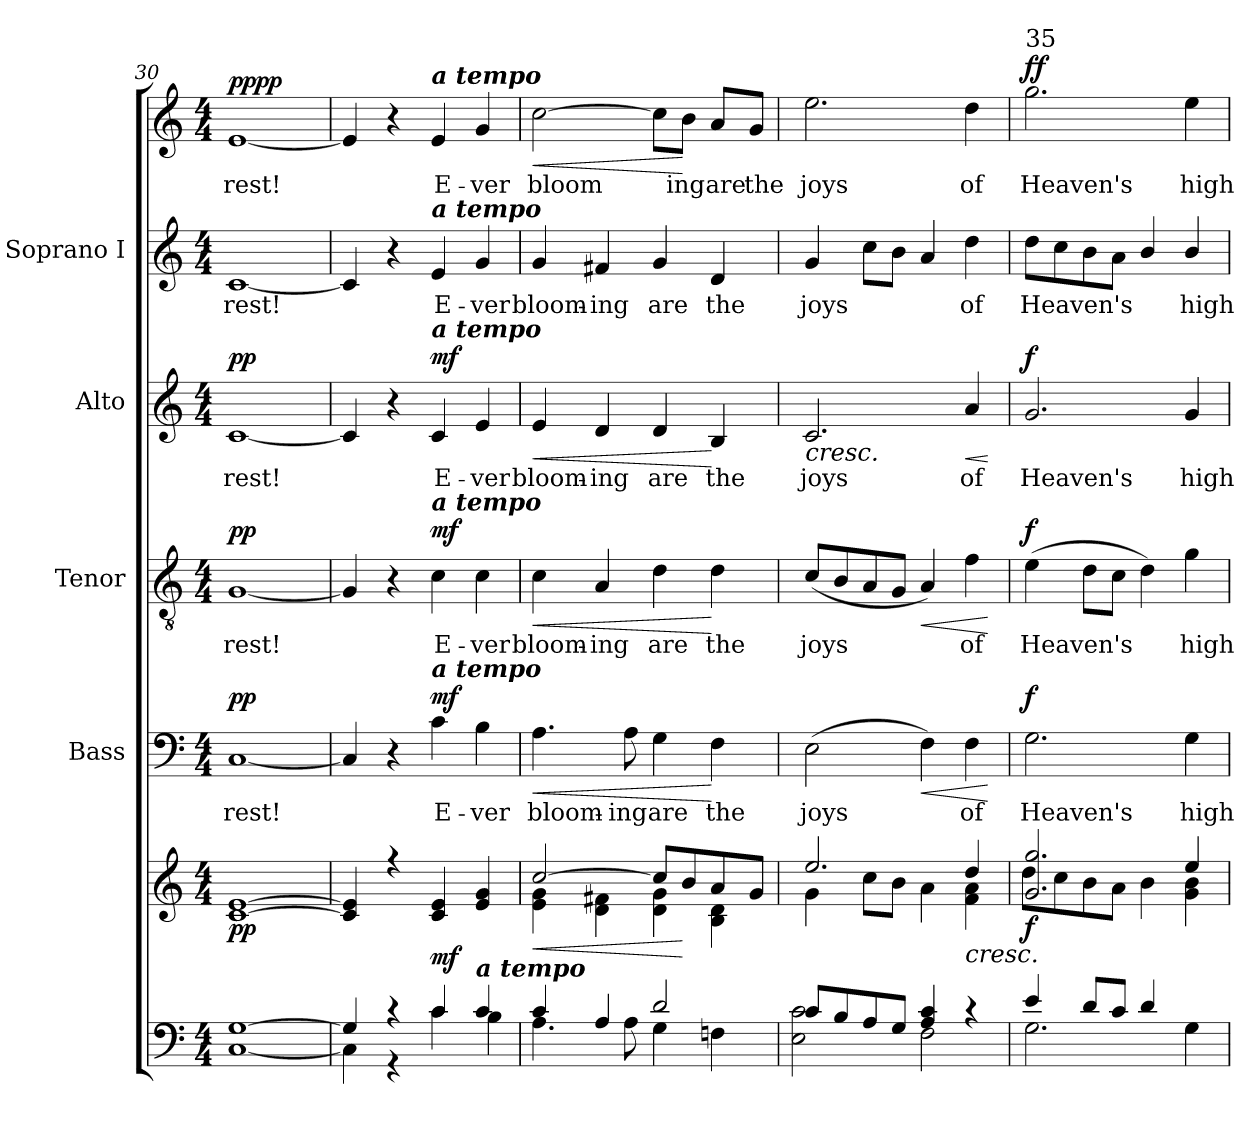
**kern	**kern	**dynam	**kern	**text	**dynam	**kern	**text	**dynam	**kern	**text	**dynam	**kern	**text	**kern	**text	**dynam
*part5	*part5	*part5	*part4	*part4	*part4	*part3	*part3	*part3	*part2	*part2	*part2	*part1	*part1	*part1	*part1	*part1
*staff7	*staff6	*staff6/7	*staff5	*staff5	*staff5	*staff4	*staff4	*staff4	*staff3	*staff3	*staff3	*staff2	*staff2	*staff1	*staff1	*staff1/2
*	*	*	*I"Bass	*	*	*I"Tenor	*	*	*I"Alto	*	*	*I"Soprano I	*	*	*	*
*	*	*	*I'B	*	*	*I'T	*	*	*I'A	*	*	*I'S	*	*	*	*
*clefF4	*clefG2	*	*clefF4	*	*	*clefGv2	*	*	*clefG2	*	*	*clefG2	*	*clefG2	*	*
*k[]	*k[]	*	*k[]	*	*	*k[]	*	*	*k[]	*	*	*k[]	*	*k[]	*	*
*C:	*C:	*	*C:	*	*	*C:	*	*	*C:	*	*	*C:	*	*C:	*	*
*M4/4	*M4/4	*	*M4/4	*	*	*M4/4	*	*	*M4/4	*	*	*M4/4	*	*M4/4	*	*
=30	=30	=30	=30	=30	=30	=30	=30	=30	=30	=30	=30	=30	=30	=30	=30	=30
*^	*^	*	*	*	*	*	*	*	*	*	*	*	*	*	*	*
!	!	!	!	!LO:DY:b	!	!LO:LY:b	!LO:DY:b	!	!LO:LY:b	!LO:DY:b	!	!LO:LY:b	!LO:DY:b	!	!LO:LY:b	!	!LO:LY:b	!LO:DY:b=2
!	!	!	!	!	!	!	!	!	!	!	!	!	!	!	!	!	!	!LO:DY:n=1:b
[>1G	[<1C	[1c [1e	1ryy	pp	[1C	rest!	pp	[1G	rest!	pp	[1c	rest!	pp	[1c	rest!	[1e	rest!	pp pp
=31	=31	=31	=31	=31	=31	=31	=31	=31	=31	=31	=31	=31	=31	=31	=31	=31	=31	=31
4G/]	4C\]	4c/] 4e/]	1ryy	.	4C/]	.	.	4G/]	.	.	4c/]	.	.	4c/]	.	4e/]	.	.
4r	4r	4r	.	.	4r	.	.	4r	.	.	4r	.	.	4r	.	4r	.	.
!	!	!	!	!	!	!	!	!	!	!	!	!	!	!	!	!LO:TX:a:Bi:t=a tempo	!	!
!	!	!	!	!	!	!	!	!	!	!	!	!	!	!LO:TX:a:Bi:t=a tempo	!	!	!	!
!	!	!	!	!	!	!	!	!	!	!	!LO:TX:a:Bi:t=a tempo	!	!	!	!	!	!	!
!	!	!	!	!	!	!	!	!LO:TX:a:Bi:t=a tempo	!	!	!	!	!	!	!	!	!	!
!	!	!	!	!	!LO:TX:a:Bi:t=a tempo	!	!	!	!	!	!	!	!	!	!	!	!	!
!	!	!	!	!LO:DY:b	!	!LO:LY:b	!LO:DY:b	!	!LO:LY:b	!LO:DY:b	!	!LO:LY:b	!LO:DY:b	!	!LO:LY:b	!	!LO:LY:b	!LO:DY:b=2
!	!	!	!	!	!	!	!	!	!	!	!	!	!	!	!	!	!	!LO:DY:n=1:b
4c/	4c\	4c/ 4e/	.	mf	4c\	E-	mf	4c\	E-	mf	4c/	E-	mf	4e/	E-	4e/	E-	mf mf
!	!	!LO:TX:b:Bi:t=a tempo	!	!	!	!	!	!	!	!	!	!	!	!	!	!	!	!
!	!	!	!	!	!	!LO:LY:b	!	!	!LO:LY:b	!	!	!LO:LY:b	!	!	!LO:LY:b	!	!LO:LY:b	!
4c/	4B\	4e/ 4g/	.	.	4B\	-ver	.	4c\	-ver	.	4e/	-ver	.	4g/	-ver	4g/	-ver	.
!!LO:LB:g=z
=32	=32	=32	=32	=32	=32	=32	=32	=32	=32	=32	=32	=32	=32	=32	=32	=32	=32	=32
!	!	!	!	!LO:HP:b	!	!LO:LY:b	!LO:HP:b	!	!LO:LY:b	!LO:HP:b	!	!LO:LY:b	!LO:HP:b	!	!LO:LY:b	!	!LO:LY:b	!LO:HP:b
4c/	4.A\	[>2cc/	4e\ 4g\	<	4.A\	bloom-	<	4c\	bloom-	<	4e/	bloom-	<	4g/	bloom-	[2cc\	bloom­	<
!	!	!	!	!	!	!	!	!	!LO:LY:b	!	!	!LO:LY:b	!	!	!LO:LY:b	!	!	!
4A/	.	.	4d\ 4f#X\	.	.	.	.	4A/	-ing	.	4d/	-ing	.	4f#X/	-ing	.	.	.
!	!	!	!	!	!	!LO:LY:b	!	!	!	!	!	!	!	!	!	!	!	!
.	8A\	.	.	.	8A\	-ing	.	.	.	.	.	.	.	.	.	.	.	.
!	!	!	!	!	!	!LO:LY:b	!	!	!LO:LY:b	!	!	!LO:LY:b	!	!	!LO:LY:b	!	!	!
2d/	4G\	8cc/L]	4d\ 4g\	.	4G\	are	.	4d\	are	.	4d/	are	.	4g/	are	8cc\L]	.	.
!	!	!	!	!	!	!	!	!	!	!	!	!	!	!	!	!	!LO:LY:b	!
.	.	8b/	.	[	.	.	.	.	.	.	.	.	.	.	.	8b\J	ing	[
!	!	!	!	!	!	!LO:LY:b	!	!	!LO:LY:b	!	!	!LO:LY:b	!	!	!LO:LY:b	!	!LO:LY:b	!
.	4Fni\	8a/	4B\ 4d\	.	4F\	the	[	4d\	the	[	4B/	the	[	4d/	the	8a/L	are	.
!	!	!	!	!	!	!	!	!	!	!	!	!	!	!	!	!	!LO:LY:b	!
.	.	8g/J	.	.	.	.	.	.	.	.	.	.	.	.	.	8g/J	the	.
=33	=33	=33	=33	=33	=33	=33	=33	=33	=33	=33	=33	=33	=33	=33	=33	=33	=33	=33
!	!	!	!	!	!	!LO:LY:b	!	!	!LO:LY:b	!	!	!LO:LY:b	!LO:HP:b	!	!LO:LY:b	!	!LO:LY:b	!
8c/L	2E\ 2c\	2.ee/	4g\	.	(>2E\	joys	.	(<8c/L	joys	.	2.c/	joys	<	4g/	joys	2.ee\	joys	.
8B/	.	.	.	.	.	.	.	8B/	.	.	.	.	.	.	.	.	.	.
8A/	.	.	8cc\L	.	.	.	.	8A/	.	.	.	.	.	8cc\L	.	.	.	.
8G/J	.	.	8b\J	.	.	.	.	8G/J	.	.	.	.	.	8b\J	.	.	.	.
!	!	!	!	!	!	!	!LO:HP:b	!	!	!LO:HP:b	!	!	!	!	!	!	!	!
4A/ 4c/	2F\	.	4a\	.	4F\)	.	<	4A/)	.	<	.	.	.	4a/	.	.	.	.
!	!	!	!	!LO:HP:b	!	!LO:LY:b	!	!	!LO:LY:b	!	!	!LO:LY:b	!LO:HP:b	!	!LO:LY:b	!	!LO:LY:b	!
4rc	.	4dd/	4f\ 4a\	<	4F\	of	.	4f\	of	.	4a/	of	<	4dd\	of	4dd\	of	.
*v	*v	*	*	*	*	*	*	*	*	*	*	*	*	*	*	*	*	*
*	*v	*v	*	*	*	*	*	*	*	*	*	*	*	*	*	*	*
.	.	.	.	.	[	.	.	[	.	.	[	.	.	.	.	.
=34	=34	=34	=34	=34	=34	=34	=34	=34	=34	=34	=34	=34	=34	=34	=34	=34
*^	*^	*	*	*	*	*	*	*	*	*	*	*	*	*	*	*
!	!	!	!	!	!	!	!	!	!	!	!	!	!	!	!	!LO:TX:a:t=35	!	!
!	!	!	!	!LO:DY:b	!	!LO:LY:b	!LO:DY:b	!	!LO:LY:b	!LO:DY:b	!	!LO:LY:b	!LO:DY:b	!	!LO:LY:b	!	!LO:LY:b	!LO:DY:b=2
!	!	!	!	!	!	!	!	!	!	!	!	!	!	!	!	!	!	!LO:DY:n=1:b
4e/	2.G\	2.g/ 2.gg/	8dd\L	f	2.G\	Heaven's	f	(>4e\	Heaven's	f	2.g/	Heaven's	f	8dd\L	Heaven's	2.gg\	Heaven's	f f
.	.	.	8cc\	.	.	.	.	.	.	.	.	.	.	8cc\	.	.	.	.
8d/L	.	.	8b\	.	.	.	.	8d\L	.	.	.	.	.	8b\	.	.	.	.
8c/J	.	.	8a\J	.	.	.	.	8c\J	.	.	.	.	.	8a\J	.	.	.	.
4d/	.	.	4b\	.	.	.	.	4d\)	.	.	.	.	.	4b/	.	.	.	.
!	!	!	!	!	!	!LO:LY:b	!	!	!LO:LY:b	!	!	!LO:LY:b	!	!	!LO:LY:b	!	!LO:LY:b	!
4ryy	4G\	4ee/	4g\ 4b\	[	4G\	high	.	4g\	high	.	4g/	high	[	4b/	high	4ee\	high	.
*v	*v	*	*	*	*	*	*	*	*	*	*	*	*	*	*	*	*	*
*	*v	*v	*	*	*	*	*	*	*	*	*	*	*	*	*	*	*
=	=	=	=	=	=	=	=	=	=	=	=	=	=	=	=	=
*-	*-	*-	*-	*-	*-	*-	*-	*-	*-	*-	*-	*-	*-	*-	*-	*-
